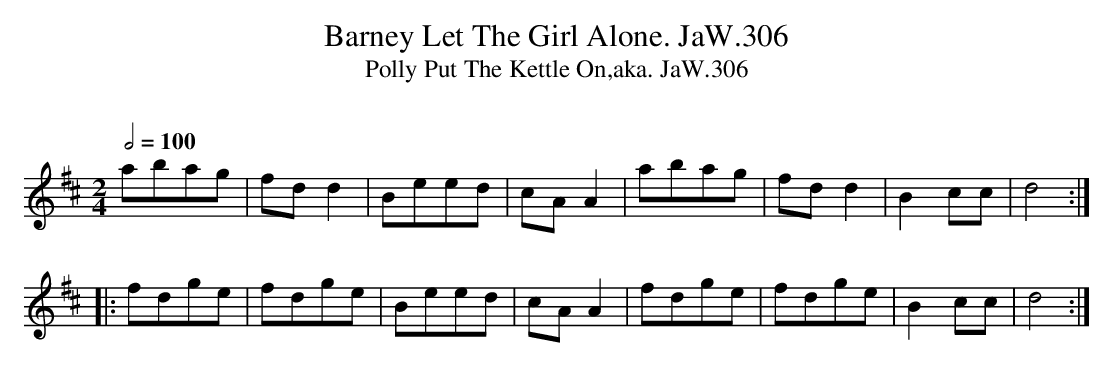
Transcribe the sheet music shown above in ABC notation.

X:1
T:Barney Let The Girl Alone. JaW.306
T:Polly Put The Kettle On,aka. JaW.306
M:2/4
L:1/8
Q:1/2=100
O:
K:D
abag|fdd2|Beed|cAA2|abag|fdd2|B2cc|d4:|
|:fdge|fdge|Beed|cAA2|fdge|fdge|B2cc|d4:|
